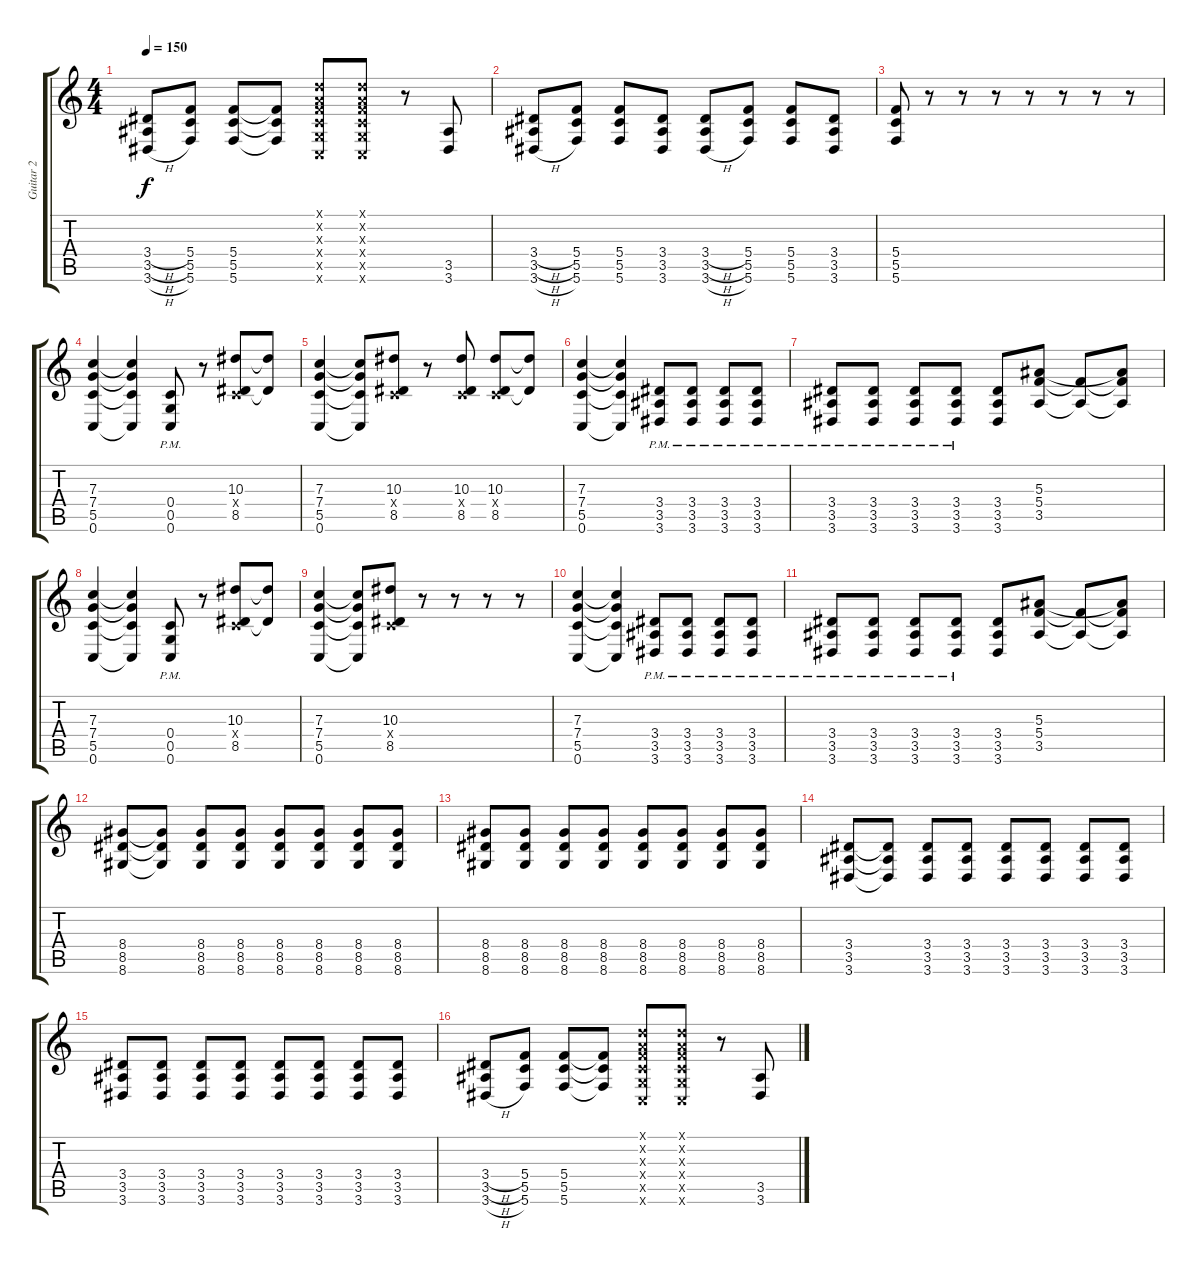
\track ("Guitar 2" "Guitar 2") {instrument distortionguitar}
\staff {score tabs}
\tuning (D4 A3 F3 C3 G2 C2) {hide}
\ts (4 4)
\tempo 150
\clef g2
\ks c
(3.4{h} 3.5{h} 3.6{h}).8{dy f} (5.4 5.5 5.6).8 (5.4 5.5 5.6).8 (5.4{t} 5.5{t} 5.6{t}).8 (0.1{x} 0.2{x} 0.3{x} 0.4{x} 0.5{x} 0.6{x}).8 (0.1{x} 0.2{x} 0.3{x} 0.4{x} 0.5{x} 0.6{x}).8 r.8 (3.5 3.6).8 |
(3.4{h} 3.5{h} 3.6{h}).8 (5.4 5.5 5.6).8 (5.4 5.5 5.6).8 (3.4 3.5 3.6).8 (3.4{h} 3.5{h} 3.6{h}).8 (5.4 5.5 5.6).8 (5.4 5.5 5.6).8 (3.4 3.5 3.6).8 |
(5.4 5.5 5.6).8 r.8 r.8 r.8 r.8 r.8 r.8 r.8 |
(7.3 7.4 5.5 0.6).4 (7.3{t} 7.4{t} 5.5{t} 0.6{t}).4 (0.4{pm} 0.5{pm} 0.6{pm}).8 r.8 (10.3 0.4{x} 8.5).8 (10.3{t} 8.5{t}).8 |
(7.3 7.4 5.5 0.6).4 (7.3{t} 7.4{t} 5.5{t} 0.6{t}).8 (10.3 0.4{x} 8.5).8 r.8 (10.3 0.4{x} 8.5).8 (10.3 0.4{x} 8.5).8 (10.3{t} 8.5{t}).8 |
(7.3 7.4 5.5 0.6).4 (7.3{t} 7.4{t} 5.5{t} 0.6{t}).4 (3.4{pm} 3.5{pm} 3.6{pm}).8 (3.4{pm} 3.5{pm} 3.6{pm}).8 (3.4{pm} 3.5{pm} 3.6{pm}).8 (3.4{pm} 3.5{pm} 3.6{pm}).8 |
(3.4{pm} 3.5{pm} 3.6{pm}).8 (3.4{pm} 3.5{pm} 3.6{pm}).8 (3.4{pm} 3.5{pm} 3.6{pm}).8 (3.4{pm} 3.5{pm} 3.6{pm}).8 (3.4 3.5 3.6).8 (5.3 5.4 3.5).8 (5.4{t} 3.5{t}).8 (5.3{t} 5.4{t} 3.5{t}).8 |
(7.3 7.4 5.5 0.6).4 (7.3{t} 7.4{t} 5.5{t} 0.6{t}).4 (0.4{pm} 0.5{pm} 0.6{pm}).8 r.8 (10.3 0.4{x} 8.5).8 (10.3{t} 8.5{t}).8 |
(7.3 7.4 5.5 0.6).4 (7.3{t} 7.4{t} 5.5{t} 0.6{t}).8 (10.3 0.4{x} 8.5).8 r.8 r.8 r.8 r.8 |
(7.3 7.4 5.5 0.6).4 (7.3{t} 7.4{t} 5.5{t} 0.6{t}).4 (3.4{pm} 3.5{pm} 3.6{pm}).8 (3.4{pm} 3.5{pm} 3.6{pm}).8 (3.4{pm} 3.5{pm} 3.6{pm}).8 (3.4{pm} 3.5{pm} 3.6{pm}).8 |
(3.4{pm} 3.5{pm} 3.6{pm}).8 (3.4{pm} 3.5{pm} 3.6{pm}).8 (3.4{pm} 3.5{pm} 3.6{pm}).8 (3.4{pm} 3.5{pm} 3.6{pm}).8 (3.4 3.5 3.6).8 (5.3 5.4 3.5).8 (5.4{t} 3.5{t}).8 (5.3{t} 5.4{t} 3.5{t}).8 |
(8.4 8.5 8.6).8 (8.4{t} 8.5{t} 8.6{t}).8 (8.4 8.5 8.6).8 (8.4 8.5 8.6).8 (8.4 8.5 8.6).8 (8.4 8.5 8.6).8 (8.4 8.5 8.6).8 (8.4 8.5 8.6).8 |
(8.4 8.5 8.6).8 (8.4 8.5 8.6).8 (8.4 8.5 8.6).8 (8.4 8.5 8.6).8 (8.4 8.5 8.6).8 (8.4 8.5 8.6).8 (8.4 8.5 8.6).8 (8.4 8.5 8.6).8 |
(3.4 3.5 3.6).8 (3.4{t} 3.5{t} 3.6{t}).8 (3.4 3.5 3.6).8 (3.4 3.5 3.6).8 (3.4 3.5 3.6).8 (3.4 3.5 3.6).8 (3.4 3.5 3.6).8 (3.4 3.5 3.6).8 |
(3.4 3.5 3.6).8 (3.4 3.5 3.6).8 (3.4 3.5 3.6).8 (3.4 3.5 3.6).8 (3.4 3.5 3.6).8 (3.4 3.5 3.6).8 (3.4 3.5 3.6).8 (3.4 3.5 3.6).8 |
(3.4{h} 3.5{h} 3.6{h}).8 (5.4 5.5 5.6).8 (5.4 5.5 5.6).8 (5.4{t} 5.5{t} 5.6{t}).8 (0.1{x} 0.2{x} 0.3{x} 0.4{x} 0.5{x} 0.6{x}).8 (0.1{x} 0.2{x} 0.3{x} 0.4{x} 0.5{x} 0.6{x}).8 r.8 (3.5 3.6).8
